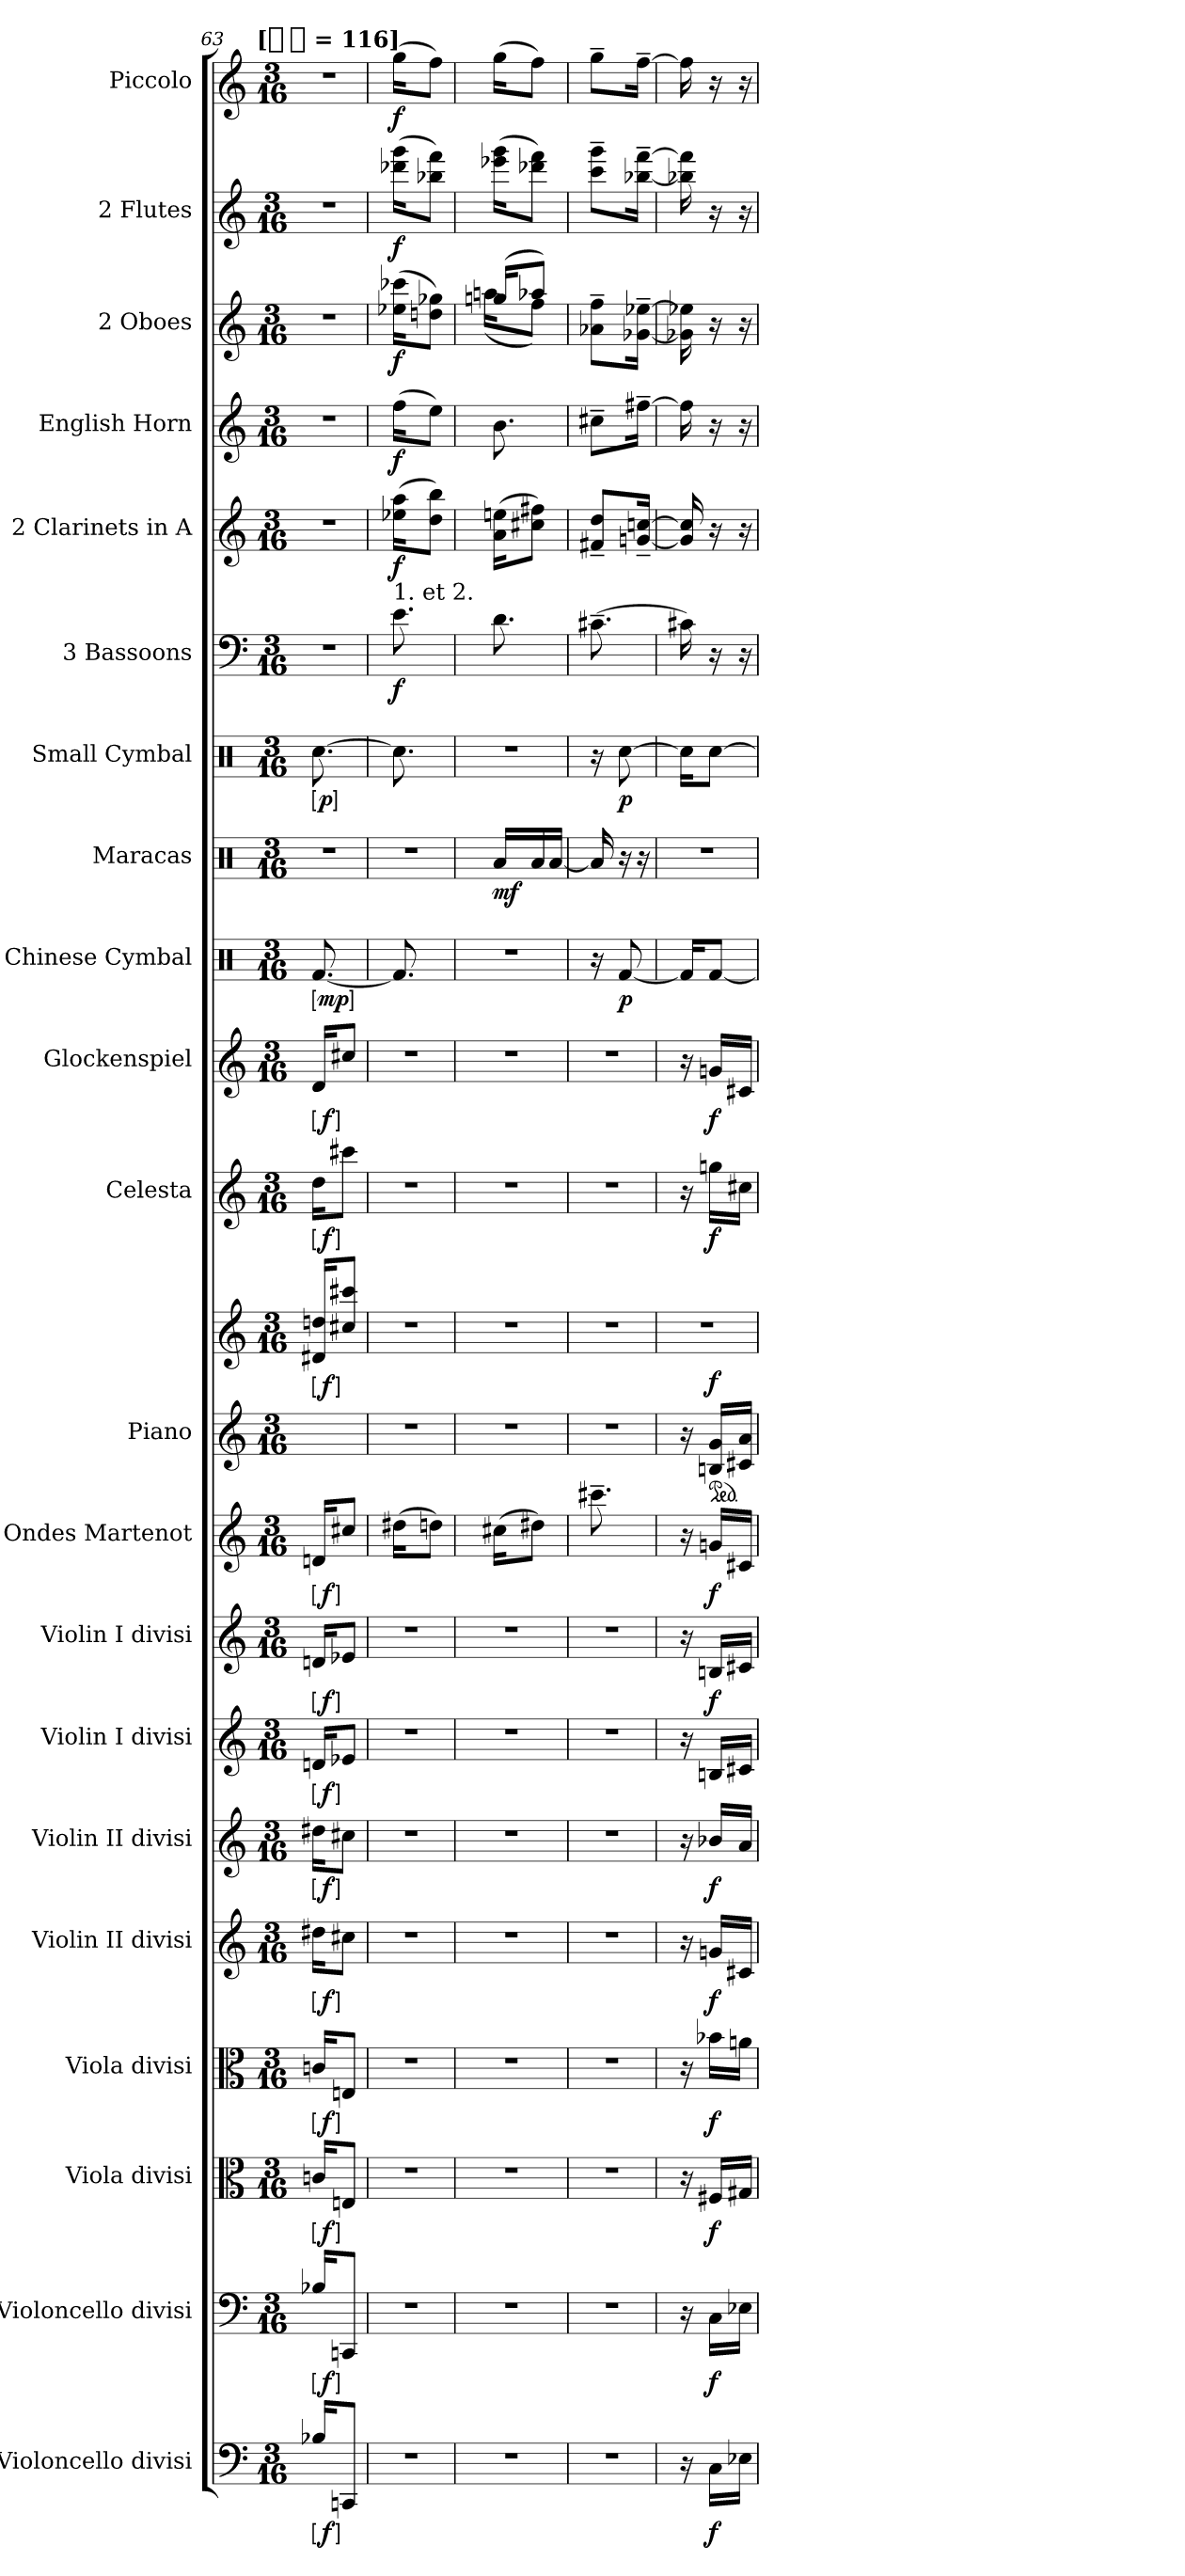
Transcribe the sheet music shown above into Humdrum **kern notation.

**kern	**dynam	**kern	**dynam	**kern	**dynam	**kern	**dynam	**kern	**dynam	**kern	**dynam	**kern	**dynam	**kern	**dynam	**kern	**dynam	**kern	**kern	**dynam	**kern	**dynam	**kern	**dynam	**kern	**dynam	**kern	**dynam	**kern	**dynam	**kern	**dynam	**kern	**dynam	**kern	**dynam	**kern	**dynam	**kern	**dynam	**kern	**dynam
*part21	*part21	*part20	*part20	*part19	*part19	*part18	*part18	*part17	*part17	*part16	*part16	*part15	*part15	*part14	*part14	*part13	*part13	*part12	*part12	*part12	*part11	*part11	*part10	*part10	*part9	*part9	*part8	*part8	*part7	*part7	*part6	*part6	*part5	*part5	*part4	*part4	*part3	*part3	*part2	*part2	*part1	*part1
*staff22	*staff22	*staff21	*staff21	*staff20	*staff20	*staff19	*staff19	*staff18	*staff18	*staff17	*staff17	*staff16	*staff16	*staff15	*staff15	*staff14	*staff14	*staff13	*staff12	*staff12/13	*staff11	*staff11	*staff10	*staff10	*staff9	*staff9	*staff8	*staff8	*staff7	*staff7	*staff6	*staff6	*staff5	*staff5	*staff4	*staff4	*staff3	*staff3	*staff2	*staff2	*staff1	*staff1
*I"Violoncello divisi	*	*I"Violoncello divisi	*	*I"Viola divisi	*	*I"Viola divisi	*	*I"Violin II divisi	*	*I"Violin II divisi	*	*I"Violin I divisi	*	*I"Violin I divisi	*	*I"Ondes Martenot	*	*I"Piano	*	*	*I"Celesta	*	*I"Glockenspiel	*	*I"Chinese Cymbal	*	*I"Maracas	*	*I"Small Cymbal	*	*I"3 Bassoons	*	*I"2 Clarinets in A	*	*I"English Horn	*	*I"2 Oboes	*	*I"2 Flutes	*	*I"Piccolo	*
*I'vc div	*	*I'vc div	*	*I'vla div	*	*I'vla div	*	*I'vn div	*	*I'vn div	*	*I'vn div	*	*I'vn div	*	*I'ond	*	*	*	*	*I'cel	*	*I'glock	*	*I'cymb	*	*I'marac	*	*I'cymb	*	*I'bn	*	*I'cl	*	*	*	*I'ob	*	*I'fl	*	*I'picc	*
*clefF4	*	*clefF4	*	*clefC3	*	*clefC3	*	*clefG2	*	*clefG2	*	*clefG2	*	*clefG2	*	*clefG2	*	*clefG2	*clefG2	*	*clefG2	*	*clefG2	*	*clefX	*	*clefX	*	*clefX	*	*clefF4	*	*clefG2	*	*clefG2	*	*clefG2	*	*clefG2	*	*clefG2	*
*	*	*	*	*	*	*	*	*	*	*	*	*	*	*	*	*	*	*	*	*	*ITrd-7c-12	*	*ITrd-14c-24	*	*	*	*	*	*	*	*	*	*ITrd2c3	*	*ITrd4c7	*	*	*	*	*	*ITrd-7c-12	*
*k[]	*	*k[]	*	*k[]	*	*k[]	*	*k[]	*	*k[]	*	*k[]	*	*k[]	*	*k[]	*	*k[]	*k[]	*	*k[]	*	*k[]	*	*k[]	*	*k[]	*	*k[]	*	*k[]	*	*k[f#c#g#]	*	*k[b-]	*	*k[]	*	*k[]	*	*k[]	*
!!LO:TX:omd:t=[[8th-dot] = 116]
*M3/16	*	*M3/16	*	*M3/16	*	*M3/16	*	*M3/16	*	*M3/16	*	*M3/16	*	*M3/16	*	*M3/16	*	*M3/16	*M3/16	*	*M3/16	*	*M3/16	*	*M3/16	*	*M3/16	*	*M3/16	*	*M3/16	*	*M3/16	*	*M3/16	*	*M3/16	*	*M3/16	*	*M3/16	*
*MM87	*	*MM87	*	*MM87	*	*MM87	*	*MM87	*	*MM87	*	*MM87	*	*MM87	*	*MM87	*	*MM87	*MM87	*	*MM87	*	*MM87	*	*MM87	*	*MM87	*	*MM87	*	*MM87	*	*MM87	*	*MM87	*	*MM87	*	*MM87	*	*MM87	*
=63	=63	=63	=63	=63	=63	=63	=63	=63	=63	=63	=63	=63	=63	=63	=63	=63	=63	=63	=63	=63	=63	=63	=63	=63	=63	=63	=63	=63	=63	=63	=63	=63	=63	=63	=63	=63	=63	=63	=63	=63	=63	=63
!	!LO:DY:ed=brack	!	!LO:DY:ed=brack	!	!LO:DY:ed=brack	!	!LO:DY:ed=brack	!	!LO:DY:ed=brack	!	!LO:DY:ed=brack	!	!LO:DY:ed=brack	!	!LO:DY:ed=brack	!	!LO:DY:ed=brack	!	!	!LO:DY:ed=brack	!	!LO:DY:ed=brack	!	!LO:DY:ed=brack	!	!LO:DY:ed=brack	!	!	!	!LO:DY:ed=brack	!	!	!	!	!	!	!	!	!	!	!	!
16B-XKL	f	16B-XKL	f	16cnKL	f	16cnKL	f	16dd#XKL	f	16dd#XKL	f	16dnKL	f	16dnKL	f	16dnKL	f	16%3ryy	16d#X\ 16ddn\KL	f	16dddKL	f	16dddKL	f	[8.Rf/	mp	16%3r	.	[8.Rcc\	p	16%3r	.	16%3r	.	16%3r	.	16%3r	.	16%3r	.	16%3r	.
8CCnJ	.	8CCnJ	.	8EnJ	.	8EnJ	.	8cc#XJ	.	8cc#XJ	.	8e-XJ	.	8e-XJ	.	8cc#XJ	.	.	8cc#X/ 8ccc#X/J	.	8cccc#XJ	.	8cccc#XJ	.	.	.	.	.	.	.	.	.	.	.	.	.	.	.	.	.	.	.
=64	=64	=64	=64	=64	=64	=64	=64	=64	=64	=64	=64	=64	=64	=64	=64	=64	=64	=64	=64	=64	=64	=64	=64	=64	=64	=64	=64	=64	=64	=64	=64	=64	=64	=64	=64	=64	=64	=64	=64	=64	=64	=64
!	!	!	!	!	!	!	!	!	!	!	!	!	!	!	!	!	!	!	!	!	!	!	!	!	!	!	!	!	!	!	!LO:TX:a:t=1. et 2.	!	!	!	!	!	!	!	!	!	!	!
16%3r	.	16%3r	.	16%3r	.	16%3r	.	16%3r	.	16%3r	.	16%3r	.	16%3r	.	(16dd#XKL	.	16%3r	16%3r	.	16%3r	.	16%3r	.	8.Rf/]	.	16%3r	.	8.Rcc\]	.	8.e	f	(16ccn 16ff#KL	f	(16b-KL	f	(16ee-X 16ccc-XKL	f	(16ddd-X 16gggKL	f	(16gggKL	f
.	.	.	.	.	.	.	.	.	.	.	.	.	.	.	.	8ddnJ)	.	.	.	.	.	.	.	.	.	.	.	.	.	.	.	.	8b 8gg#J)	.	8aJ)	.	8ddn 8gg-XJ)	.	8bb-X 8fffJ)	.	8fffJ)	.
=65	=65	=65	=65	=65	=65	=65	=65	=65	=65	=65	=65	=65	=65	=65	=65	=65	=65	=65	=65	=65	=65	=65	=65	=65	=65	=65	=65	=65	=65	=65	=65	=65	=65	=65	=65	=65	=65	=65	=65	=65	=65	=65
*	*	*	*	*	*	*	*	*	*	*	*	*	*	*	*	*	*	*	*	*	*	*	*	*	*	*	*	*	*	*	*	*	*	*	*	*	*^	*	*	*	*	*
16%3r	.	16%3r	.	16%3r	.	16%3r	.	16%3r	.	16%3r	.	16%3r	.	16%3r	.	(16cc#XKL	.	16%3r	16%3r	.	16%3r	.	16%3r	.	16%3r	.	16Ra/LL	mf	16%3r	.	8.d	.	(16f# 16cc#XKL	.	8.e	.	(16ggnKL	(16aanKL	.	(16eee-X 16gggKL	.	(16gggKL	.
.	.	.	.	.	.	.	.	.	.	.	.	.	.	.	.	8dd#XJ)	.	.	.	.	.	.	.	.	.	.	16Ra/	.	.	.	.	.	8a#X 8dd#XJ)	.	.	.	8aa-XJ)	8ffJ)	.	8ddd-X 8fffJ)	.	8fffJ)	.
.	.	.	.	.	.	.	.	.	.	.	.	.	.	.	.	.	.	.	.	.	.	.	.	.	.	.	[16Ra/JJ	.	.	.	.	.	.	.	.	.	.	.	.	.	.	.	.
*	*	*	*	*	*	*	*	*	*	*	*	*	*	*	*	*	*	*	*	*	*	*	*	*	*	*	*	*	*	*	*	*	*	*	*	*	*v	*v	*	*	*	*	*
=66	=66	=66	=66	=66	=66	=66	=66	=66	=66	=66	=66	=66	=66	=66	=66	=66	=66	=66	=66	=66	=66	=66	=66	=66	=66	=66	=66	=66	=66	=66	=66	=66	=66	=66	=66	=66	=66	=66	=66	=66	=66	=66
16%3r	.	16%3r	.	16%3r	.	16%3r	.	16%3r	.	16%3r	.	16%3r	.	16%3r	.	8.ccc#X~	.	16%3r	16%3r	.	16%3r	.	16%3r	.	16r	.	16Ra/]	.	16r	.	[8.c#X~	.	8d#X~ 8b~L	.	8f#X~L	.	8a-X~ 8ff~L	.	8ccc~ 8ggg~L	.	8ggg~L	.
.	.	.	.	.	.	.	.	.	.	.	.	.	.	.	.	.	.	.	.	.	.	.	.	.	[8Rf/	p	16r	.	[8Rcc\	p	.	.	.	.	.	.	.	.	.	.	.	.
.	.	.	.	.	.	.	.	.	.	.	.	.	.	.	.	.	.	.	.	.	.	.	.	.	.	.	16r	.	.	.	.	.	[16en~ [16an~Jk	.	[16bn~Jk	.	[16g-X~ [16ee-X~Jk	.	[16bb-X~ [16fff~Jk	.	[16fff~Jk	.
=67	=67	=67	=67	=67	=67	=67	=67	=67	=67	=67	=67	=67	=67	=67	=67	=67	=67	=67	=67	=67	=67	=67	=67	=67	=67	=67	=67	=67	=67	=67	=67	=67	=67	=67	=67	=67	=67	=67	=67	=67	=67	=67
16r	.	16r	.	16r	.	16r	.	16r	.	16r	.	16r	.	16r	.	16r	.	16r	16%3r	.	16r	.	16r	.	16Rf/KL]	.	16%3r	.	16Rcc\KL]	.	16c#X]	.	16e] 16a]	.	16b]	.	16g-X] 16ee-X]	.	16bb-X] 16fff]	.	16fff]	.
*	*	*	*	*	*	*	*	*	*	*	*	*	*	*	*	*	*	*ped	*	*	*	*	*	*	*	*	*	*	*	*	*	*	*	*	*	*	*	*	*	*	*	*
16CLL	f	16CLL	f	16F#XLL	f	16b-XLL	f	16gnLL	f	16b-XLL	f	16BnLL	.	16BnLL	f	16gnLL	f	16Bn 16gLL	.	f	16gggnLL	f	16gggnLL	f	[8Rf/J	.	.	.	[8Rcc\J	.	16r	.	16r	.	16r	.	16r	.	16r	.	16r	.
16E-XJJ	.	16E-XJJ	.	16G#XJJ	.	16anJJ	.	16c#XJJ	.	16aJJ	.	16c#XJJ	.	16c#XJJ	.	16c#XJJ	.	16c#X 16aJJ	.	.	16ccc#XJJ	.	16ccc#XJJ	.	.	.	.	.	.	.	16r	.	16r	.	16r	.	16r	.	16r	.	16r	.
=	=	=	=	=	=	=	=	=	=	=	=	=	=	=	=	=	=	=	=	=	=	=	=	=	=	=	=	=	=	=	=	=	=	=	=	=	=	=	=	=	=	=
*-	*-	*-	*-	*-	*-	*-	*-	*-	*-	*-	*-	*-	*-	*-	*-	*-	*-	*-	*-	*-	*-	*-	*-	*-	*-	*-	*-	*-	*-	*-	*-	*-	*-	*-	*-	*-	*-	*-	*-	*-	*-	*-
